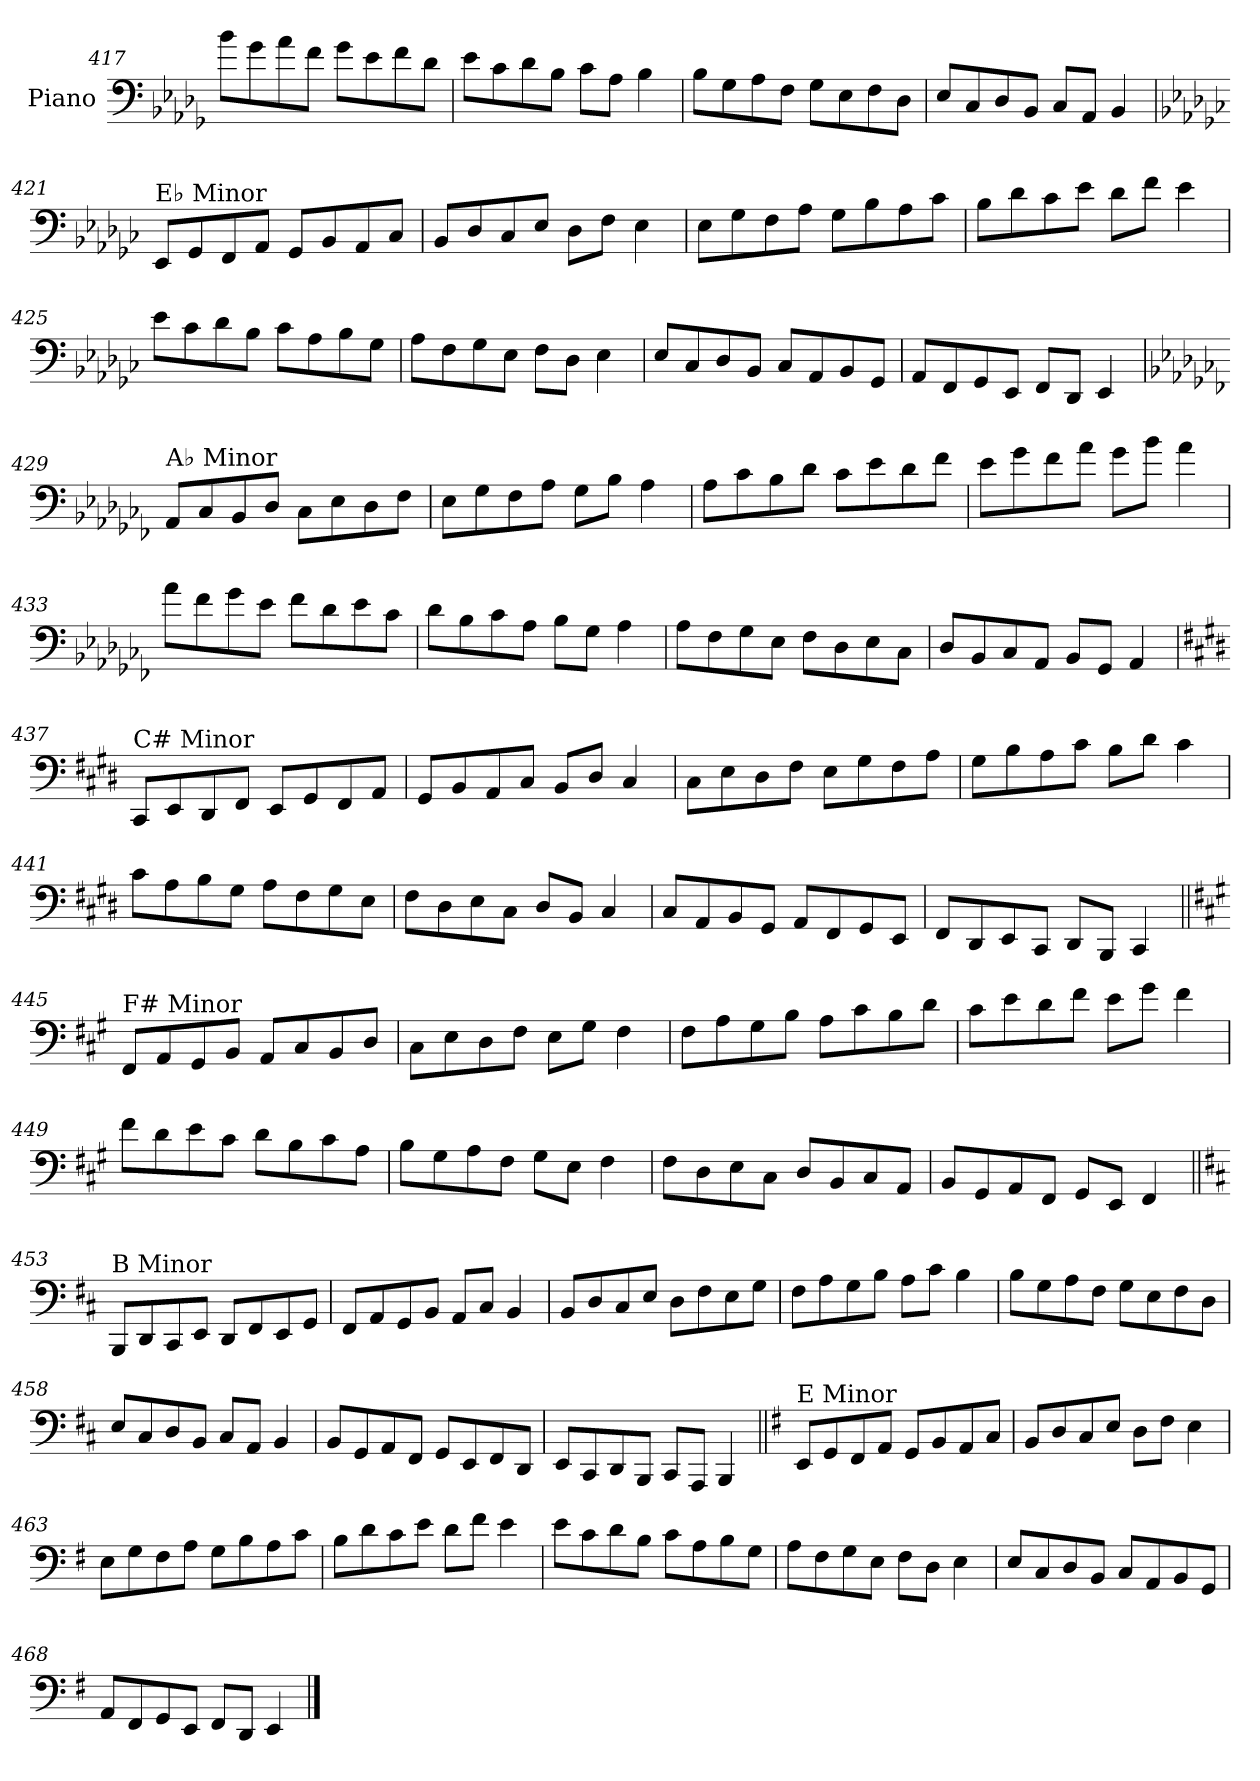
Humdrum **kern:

**kern
*part1
*staff1
*I"Piano
*I'Pno.
!!LO:LB:g=z
*clefF4
*k[b-e-a-d-g-]
=417
8b-\L
8g-\
8a-\
8f\J
8g-\L
8e-\
8f\
8d-\J
=418
8e-\L
8c\
8d-\
8B-\J
8c\L
8A-\J
4B-\
=419
8B-\L
8G-\
8A-\
8F\J
8G-\L
8E-\
8F\
8D-\J
=420
8E-/L
8C/
8D-/
8BB-/J
8C/L
8AA-/J
4BB-/
!!LO:LB:g=z
=421
*k[b-e-a-d-g-c-]
!LO:TX:a:t=E♭ Minor
8EE-/L
8GG-/
8FF/
8AA-/J
8GG-/L
8BB-/
8AA-/
8C-/J
=422
8BB-/L
8D-/
8C-/
8E-/J
8D-\L
8F\J
4E-\
=423
8E-\L
8G-\
8F\
8A-\J
8G-\L
8B-\
8A-\
8c-\J
=424
8B-\L
8d-\
8c-\
8e-\J
8d-\L
8f\J
4e-\
!!LO:LB:g=z
=425
8e-\L
8c-\
8d-\
8B-\J
8c-\L
8A-\
8B-\
8G-\J
=426
8A-\L
8F\
8G-\
8E-\J
8F\L
8D-\J
4E-\
=427
8E-/L
8C-/
8D-/
8BB-/J
8C-/L
8AA-/
8BB-/
8GG-/J
=428
8AA-/L
8FF/
8GG-/
8EE-/J
8FF/L
8DD-/J
4EE-/
!!LO:LB:g=z
=429
*k[b-e-a-d-g-c-f-]
!LO:TX:a:t=A♭ Minor
8AA-/L
8C-/
8BB-/
8D-/J
8C-\L
8E-\
8D-\
8F-\J
=430
8E-\L
8G-\
8F-\
8A-\J
8G-\L
8B-\J
4A-\
=431
8A-\L
8c-\
8B-\
8d-\J
8c-\L
8e-\
8d-\
8f-\J
=432
8e-\L
8g-\
8f-\
8a-\J
8g-\L
8b-\J
4a-\
!!LO:LB:g=z
=433
8a-\L
8f-\
8g-\
8e-\J
8f-\L
8d-\
8e-\
8c-\J
=434
8d-\L
8B-\
8c-\
8A-\J
8B-\L
8G-\J
4A-\
=435
8A-\L
8F-\
8G-\
8E-\J
8F-\L
8D-\
8E-\
8C-\J
=436
8D-/L
8BB-/
8C-/
8AA-/J
8BB-/L
8GG-/J
4AA-/
!!LO:PB:g=z
=437
*k[f#c#g#d#]
!LO:TX:a:t=C# Minor
8CC#/L
8EE/
8DD#/
8FF#/J
8EE/L
8GG#/
8FF#/
8AA/J
=438
8GG#/L
8BB/
8AA/
8C#/J
8BB/L
8D#/J
4C#/
=439
8C#\L
8E\
8D#\
8F#\J
8E\L
8G#\
8F#\
8A\J
=440
8G#\L
8B\
8A\
8c#\J
8B\L
8d#\J
4c#\
!!LO:LB:g=z
=441
8c#\L
8A\
8B\
8G#\J
8A\L
8F#\
8G#\
8E\J
=442
8F#\L
8D#\
8E\
8C#\J
8D#/L
8BB/J
4C#/
=443
8C#/L
8AA/
8BB/
8GG#/J
8AA/L
8FF#/
8GG#/
8EE/J
=444
8FF#/L
8DD#/
8EE/
8CC#/J
8DD#/L
8BBB/J
4CC#/
!!LO:LB:g=z
=445||
*k[f#c#g#]
!LO:TX:a:t=F# Minor
8FF#/L
8AA/
8GG#/
8BB/J
8AA/L
8C#/
8BB/
8D/J
=446
8C#\L
8E\
8D\
8F#\J
8E\L
8G#\J
4F#\
=447
8F#\L
8A\
8G#\
8B\J
8A\L
8c#\
8B\
8d\J
=448
8c#\L
8e\
8d\
8f#\J
8e\L
8g#\J
4f#\
!!LO:LB:g=z
=449
8f#\L
8d\
8e\
8c#\J
8d\L
8B\
8c#\
8A\J
=450
8B\L
8G#\
8A\
8F#\J
8G#\L
8E\J
4F#\
=451
8F#\L
8D\
8E\
8C#\J
8D/L
8BB/
8C#/
8AA/J
=452
8BB/L
8GG#/
8AA/
8FF#/J
8GG#/L
8EE/J
4FF#/
!!LO:LB:g=z
=453||
*k[f#c#]
!LO:TX:a:t=B Minor
8BBB/L
8DD/
8CC#/
8EE/J
8DD/L
8FF#/
8EE/
8GG/J
=454
8FF#/L
8AA/
8GG/
8BB/J
8AA/L
8C#/J
4BB/
=455
8BB/L
8D/
8C#/
8E/J
8D\L
8F#\
8E\
8G\J
=456
8F#\L
8A\
8G\
8B\J
8A\L
8c#\J
4B\
!!LO:LB:g=z
=457
8B\L
8G\
8A\
8F#\J
8G\L
8E\
8F#\
8D\J
=458
8E/L
8C#/
8D/
8BB/J
8C#/L
8AA/J
4BB/
=459
8BB/L
8GG/
8AA/
8FF#/J
8GG/L
8EE/
8FF#/
8DD/J
=460
8EE/L
8CC#/
8DD/
8BBB/J
8CC#/L
8AAA/J
4BBB/
!!LO:LB:g=z
=461||
*k[f#]
!LO:TX:a:t=E Minor
8EE/L
8GG/
8FF#/
8AA/J
8GG/L
8BB/
8AA/
8C/J
=462
8BB/L
8D/
8C/
8E/J
8D\L
8F#\J
4E\
=463
8E\L
8G\
8F#\
8A\J
8G\L
8B\
8A\
8c\J
=464
8B\L
8d\
8c\
8e\J
8d\L
8f#\J
4e\
!!LO:LB:g=z
=465
8e\L
8c\
8d\
8B\J
8c\L
8A\
8B\
8G\J
=466
8A\L
8F#\
8G\
8E\J
8F#\L
8D\J
4E\
=467
8E/L
8C/
8D/
8BB/J
8C/L
8AA/
8BB/
8GG/J
=468
8AA/L
8FF#/
8GG/
8EE/J
8FF#/L
8DD/J
4EE/
==
*-
